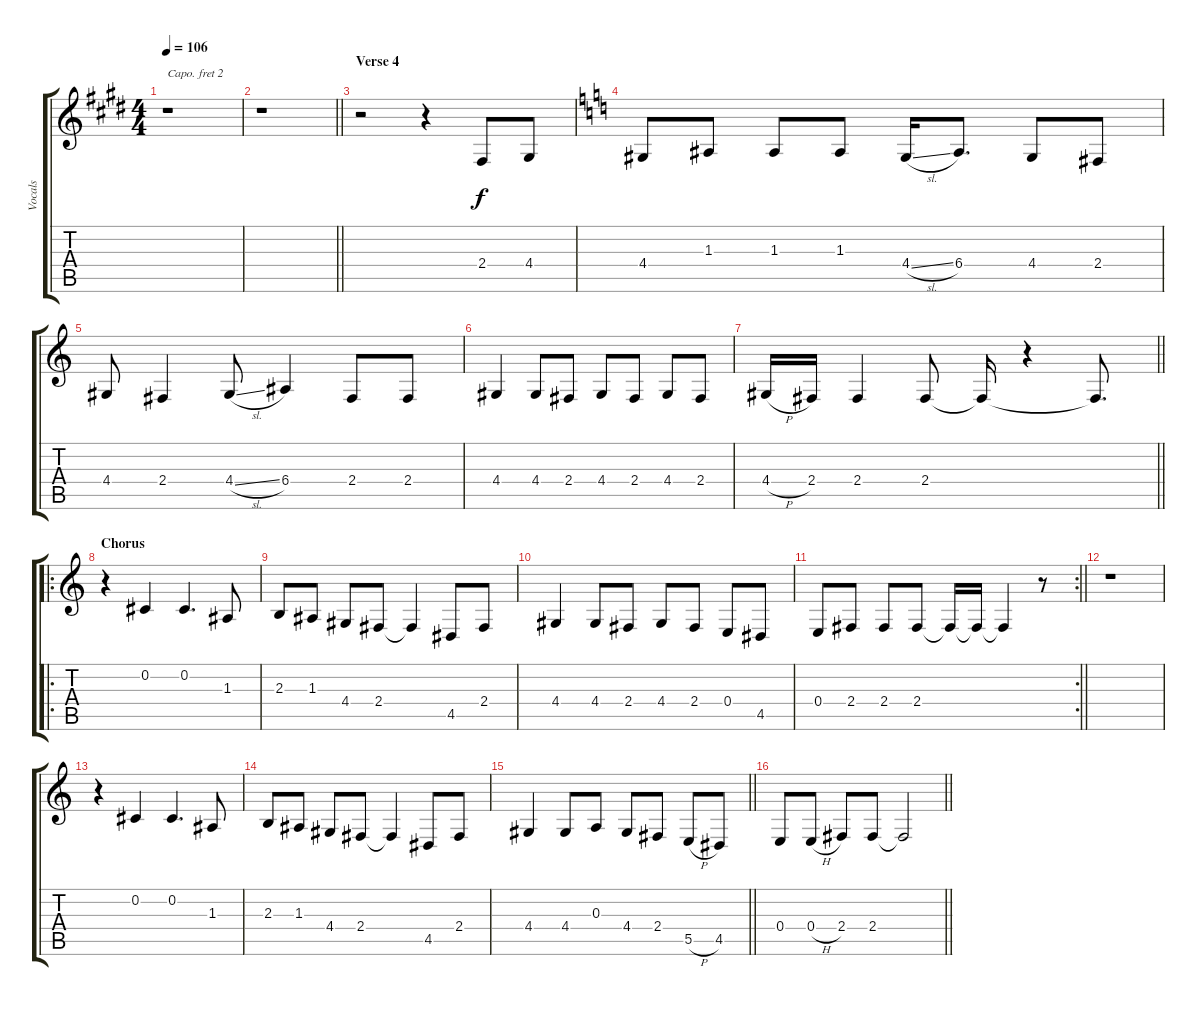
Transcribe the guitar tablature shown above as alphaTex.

\track ("Vocals" "Vocals") {instrument lead8bassandlead}
\staff {score tabs}
\capo 2
\tuning (E4 B3 G3 D3 A2 E2) {hide}
\ts (4 4)
\tempo 106
\clef g2
\ks e
r.1{dy f} |
\barLineRight lightlight
r.1 |
\section ("" "Verse 4")
r.2 r.4 2.4.8 4.4.8 |
\ks c
4.4.8 1.3.8 1.3.8 1.3.8 4.4{sl}.16 6.4.8{d} 4.4.8 2.4.8 |
4.4.8 2.4.4 4.4{sl}.8 6.4.4 2.4.8 2.4.8 |
4.4.4 4.4.8 2.4.8 4.4.8 2.4.8 4.4.8 2.4.8 |
\barLineRight lightlight
4.4{h}.16 2.4.16 2.4.4 2.4.8 2.4{t}.16 r.4 2.4{t}.8{d} |
\ro
\section ("" "Chorus")
r.4 0.2.4 0.2.4{d} 1.3.8 |
2.3.8 1.3.8 4.4.8 2.4.8 2.4{t}.4 4.5.8 2.4.8 |
4.4.4 4.4.8 2.4.8 4.4.8 2.4.8 0.4.8 4.5.8 |
\rc 2
\barLineRight lightlight
0.4.8 2.4.8 2.4.8 2.4.8 2.4{t}.16 2.4{t}.16 2.4{t}.4 r.8 |
r.1 |
r.4 0.2.4 0.2.4{d} 1.3.8 |
2.3.8 1.3.8 4.4.8 2.4.8 2.4{t}.4 4.5.8 2.4.8 |
\barLineRight lightlight
4.4.4 4.4.8 0.3.8 4.4.8 2.4.8 5.5{h}.8 4.5.8 |
\barLineRight lightlight
0.4.8 0.4{h}.8 2.4.8 2.4.8 2.4{t}.2
